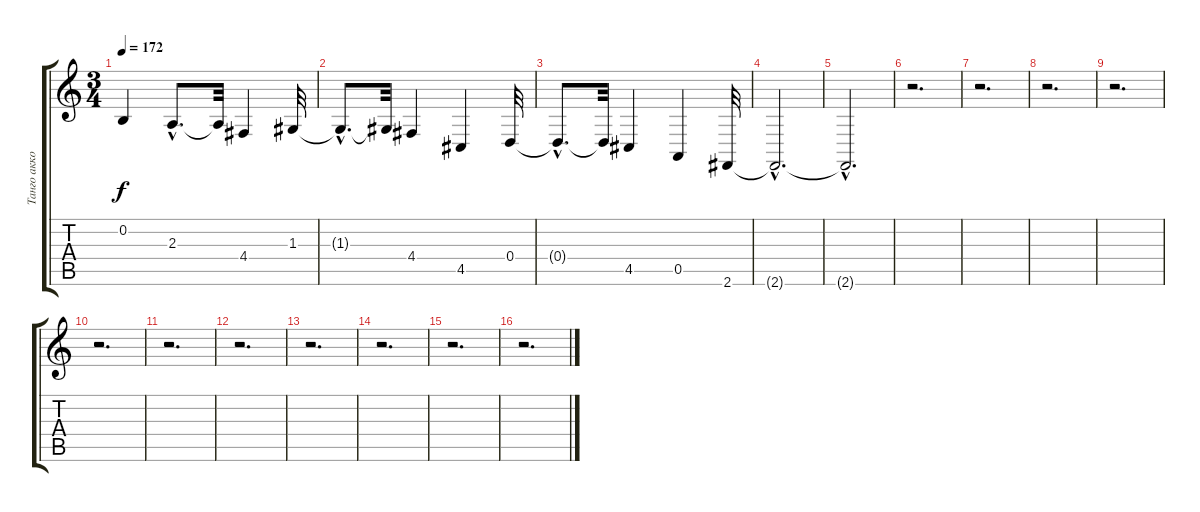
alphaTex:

\track ("Танго аккордеон" "Танго акко") {instrument tangoaccordion}
\staff {score tabs}
\tuning (E4 B3 G3 D3 A2 E2) {hide}
\ts (3 4)
\tempo 172
\clef g2
\ks c
0.2{t}.4{dy f} 2.3{hac}.8{d} 2.3{t}.32 4.4.4 1.3.32 |
1.3{hac t}.8{d} 1.3{t}.32 4.4.4 4.5.4 0.4.32 |
0.4{hac t}.8{d} 0.4{t}.32 4.5.4 0.5.4 2.6.32 |
2.6{hac t}.2{d} |
2.6{hac t}.2{d} |
r.2{d} |
r.2{d} |
r.2{d} |
r.2{d} |
r.2{d} |
r.2{d} |
r.2{d} |
r.2{d} |
r.2{d} |
r.2{d} |
r.2{d}
